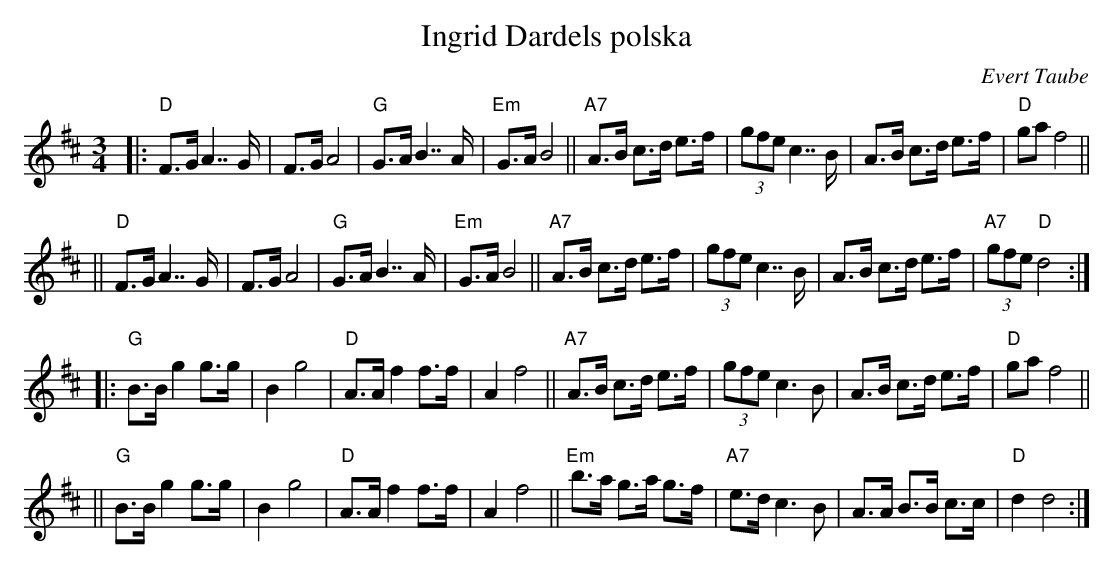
X:1
T: Ingrid Dardels polska
C: Evert Taube
M: 3/4
L: 1/8
K: D
|: "D"F>G A2>>G2 | F>G A4 | "G"G>A B2>>A2 | "Em"G>A B4 || "A7"A>B c>d e>f | (3gfe c2>>B2 | A>B  c>d e>f | "D"ga f4 ||
|| "D"F>G A2>>G2 | F>G A4 | "G"G>A B2>>A2 | "Em"G>A B4 || "A7"A>B c>d e>f | (3gfe c2>>B2 | A>B  c>d e>f | "A7"(3gfe "D"d4 :|
|: "G"B>B g2 g>g | B2 g4 | "D"A>A f2 f>f | A2 f4 || "A7"A>B c>d e>f | (3gfe c3 B | A>B c>d e>f | "D"ga f4 ||
|| "G"B>B g2 g>g | B2 g4 | "D"A>A f2 f>f | A2 f4 || "Em"b>a g>a g>f | "A7"e>d  c3 B | A>A B>B c>c | "D"d2 d4 :|
